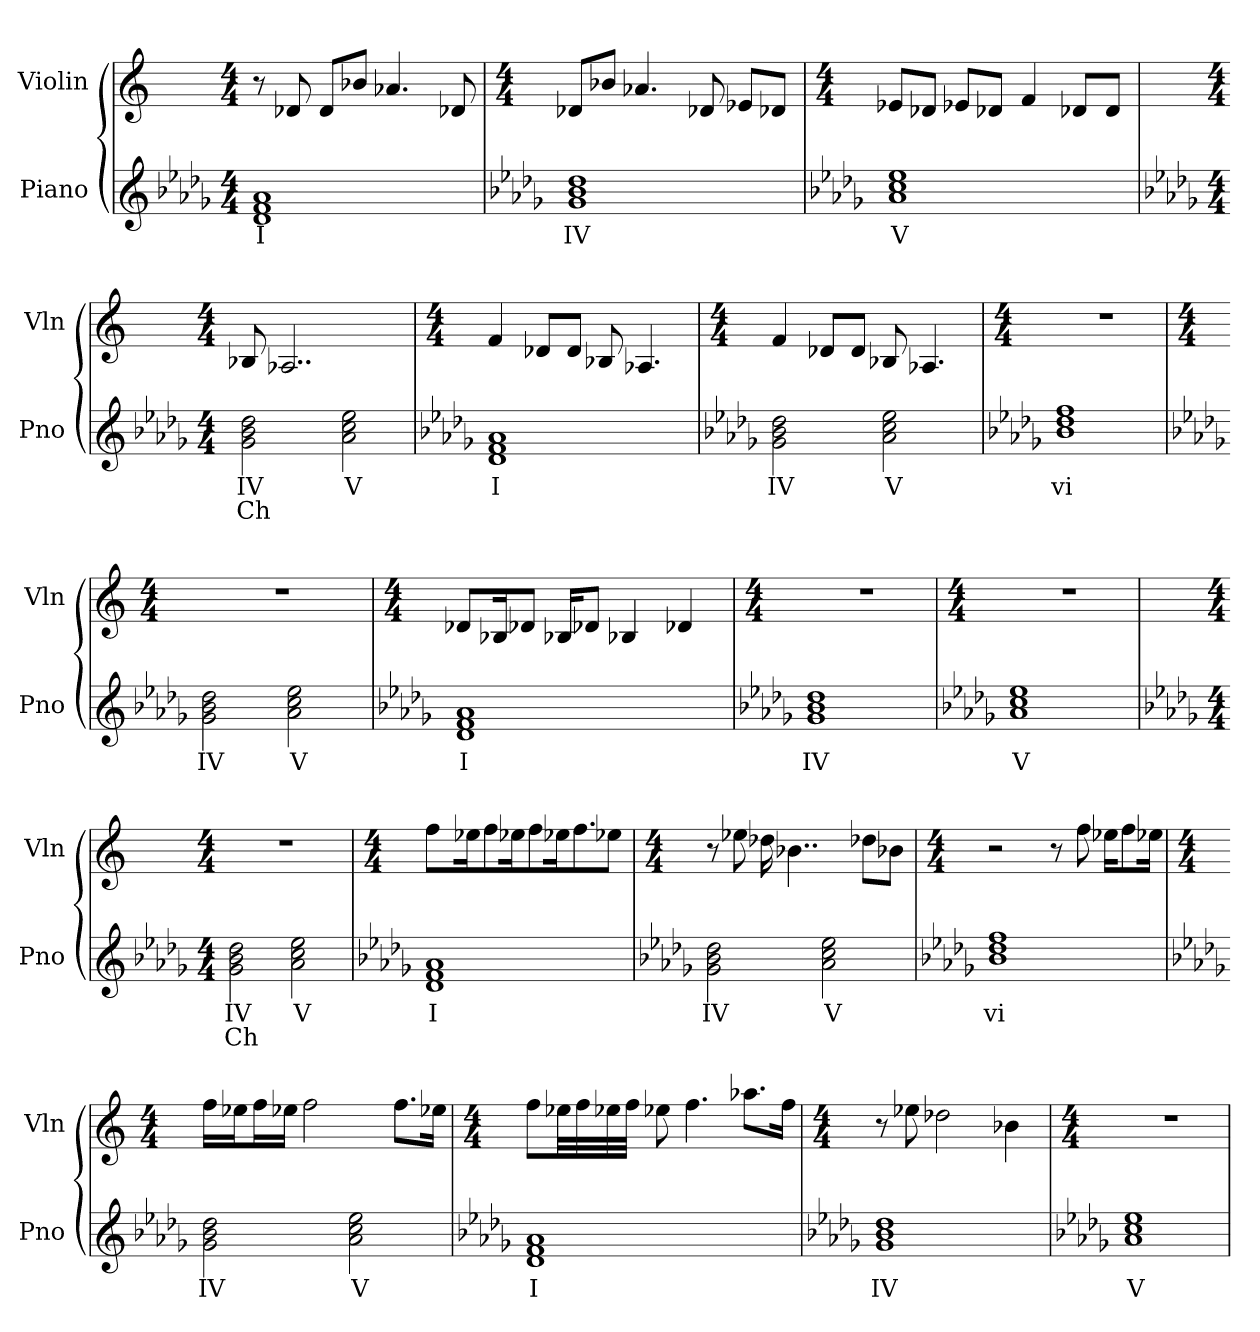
**kern	**text	**text	**kern
*part2	*part2	*part2	*part1
*staff2	*staff2	*staff2	*staff1
*I"Piano	*	*	*I"Violin
*I'Pno	*	*	*I'Vln
*k[b-e-a-d-g-]	*	*	*
*D-:	*	*	*
*M4/4	*	*	*M4/4
=	=	=	=
1d- 1f 1a-	I	.	8r
.	.	.	8d-X
.	.	.	8d-L
.	.	.	8b-XJ
.	.	.	4.a-X
.	.	.	8d-X
=	=	=	=
*k[b-e-a-d-g-]	*	*	*
*D-:	*	*	*
*	*	*	*M4/4
1g- 1b- 1dd-	IV	.	8d-XL
.	.	.	8b-XJ
.	.	.	4.a-X
.	.	.	8d-X
.	.	.	8e-XL
.	.	.	8d-XJ
=	=	=	=
*k[b-e-a-d-g-]	*	*	*
*D-:	*	*	*
*	*	*	*M4/4
1a- 1cc 1ee-	V	.	8e-XL
.	.	.	8d-XJ
.	.	.	8e-XL
.	.	.	8d-XJ
.	.	.	4f
.	.	.	8d-XL
.	.	.	8d-J
=	=	=	=
*k[b-e-a-d-g-]	*	*	*
*D-:	*	*	*
*M4/4	*	*	*M4/4
2g- 2b- 2dd-	IV	Ch	8B-X
.	.	.	2..A-X
2a- 2cc 2ee-	V	.	.
=	=	=	=
*k[b-e-a-d-g-]	*	*	*
*D-:	*	*	*
*	*	*	*M4/4
1d- 1f 1a-	I	.	4f
.	.	.	8d-XL
.	.	.	8d-J
.	.	.	8B-X
.	.	.	4.A-X
=	=	=	=
*k[b-e-a-d-g-]	*	*	*
*D-:	*	*	*
*	*	*	*M4/4
2g- 2b- 2dd-	IV	.	4f
.	.	.	8d-XL
.	.	.	8d-J
2a- 2cc 2ee-	V	.	8B-X
.	.	.	4.A-X
=	=	=	=
*k[b-e-a-d-g-]	*	*	*
*D-:	*	*	*
*	*	*	*M4/4
1b- 1dd- 1ff	vi	.	1r
=	=	=	=
*k[b-e-a-d-g-]	*	*	*
*D-:	*	*	*
*	*	*	*M4/4
2g- 2b- 2dd-	IV	.	1r
2a- 2cc 2ee-	V	.	.
=	=	=	=
*k[b-e-a-d-g-]	*	*	*
*D-:	*	*	*
*	*	*	*M4/4
1d- 1f 1a-	I	.	8d-XL
.	.	.	16B-XK
.	.	.	8d-XJ
.	.	.	16B-XKL
.	.	.	8d-XJ
.	.	.	4B-X
.	.	.	4d-X
=	=	=	=
*k[b-e-a-d-g-]	*	*	*
*D-:	*	*	*
*	*	*	*M4/4
1g- 1b- 1dd-	IV	.	1r
=	=	=	=
*k[b-e-a-d-g-]	*	*	*
*D-:	*	*	*
*	*	*	*M4/4
1a- 1cc 1ee-	V	.	1r
=	=	=	=
*k[b-e-a-d-g-]	*	*	*
*D-:	*	*	*
*M4/4	*	*	*M4/4
2g- 2b- 2dd-	IV	Ch	1r
2a- 2cc 2ee-	V	.	.
=	=	=	=
*k[b-e-a-d-g-]	*	*	*
*D-:	*	*	*
*	*	*	*M4/4
1d- 1f 1a-	I	.	4ff
.	.	.	16ee-XKL
.	.	.	8ff
.	.	.	16ee-XJk
.	.	.	8ffL
.	.	.	16ee-XK
.	.	.	8.ffJ
.	.	.	8ee-XJ
=	=	=	=
*k[b-e-a-d-g-]	*	*	*
*D-:	*	*	*
*	*	*	*M4/4
2g- 2b- 2dd-	IV	.	8r
.	.	.	8ee-X
.	.	.	16dd-X
.	.	.	4..b-X
2a- 2cc 2ee-	V	.	.
.	.	.	8dd-XL
.	.	.	8b-XJ
=	=	=	=
*k[b-e-a-d-g-]	*	*	*
*D-:	*	*	*
*	*	*	*M4/4
1b- 1dd- 1ff	vi	.	2r
.	.	.	8r
.	.	.	8ff
.	.	.	16ee-XKL
.	.	.	8ff
.	.	.	16ee-XJk
=	=	=	=
*k[b-e-a-d-g-]	*	*	*
*D-:	*	*	*
*	*	*	*M4/4
2g- 2b- 2dd-	IV	.	16ffLL
.	.	.	16ee-XJ
.	.	.	16ffL
.	.	.	16ee-XJJ
.	.	.	2ff
2a- 2cc 2ee-	V	.	.
.	.	.	8.ffL
.	.	.	16ee-XJk
=	=	=	=
*k[b-e-a-d-g-]	*	*	*
*D-:	*	*	*
*	*	*	*M4/4
1d- 1f 1a-	I	.	8ffL
.	.	.	32ee-XLL
.	.	.	32ff
.	.	.	32ee-X
.	.	.	32ffJJJ
.	.	.	8ee-X
.	.	.	4.ff
.	.	.	8.aa-XL
.	.	.	16ffJk
=	=	=	=
*k[b-e-a-d-g-]	*	*	*
*D-:	*	*	*
*	*	*	*M4/4
1g- 1b- 1dd-	IV	.	8r
.	.	.	8ee-X
.	.	.	2dd-X
.	.	.	4b-X
=	=	=	=
*k[b-e-a-d-g-]	*	*	*
*D-:	*	*	*
*	*	*	*M4/4
1a- 1cc 1ee-	V	.	1r
=	=	=	=
*-	*-	*-	*-
